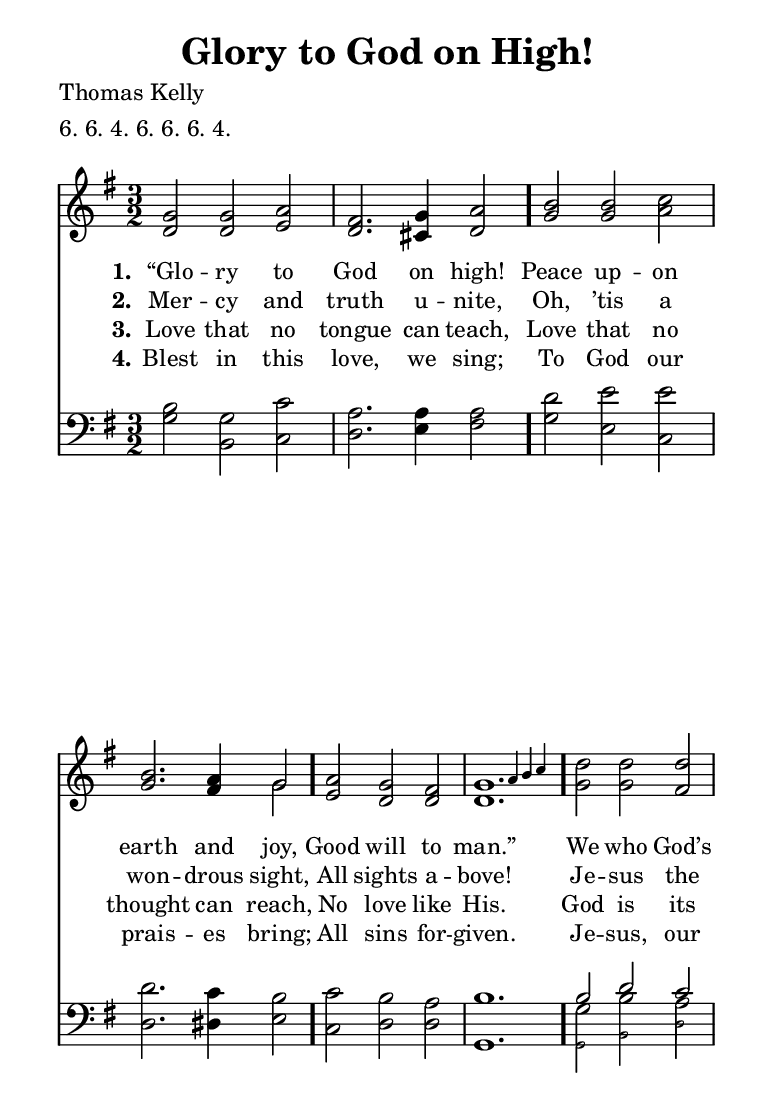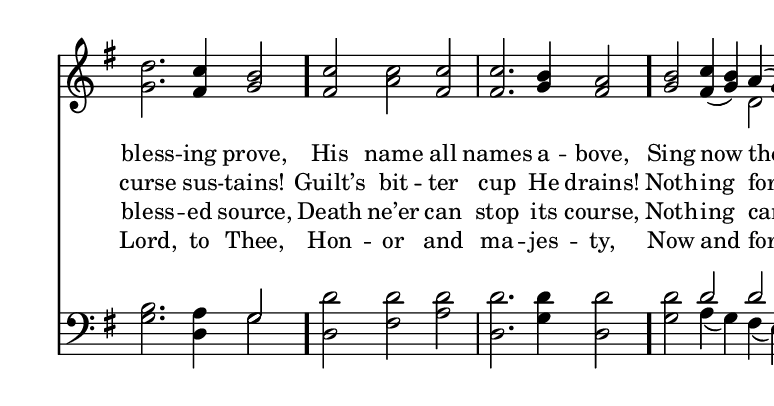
\include "common/global.ily"
\paper {
  \include "common/paper.ily"
  ragged-last-bottom = ##t
  systems-per-page = ##f
  system-count = 3
system-system-spacing.padding = 11

}

\header{
  hymnnumber = "174"
  title = "Glory to God on High!"
  tunename = "America" % see https://hymnary.org/tune/america_thesaurusmusicus
  meter = "6. 6. 4. 6. 6. 6. 4."
  poet = "Thomas Kelly" % see https://hymnary.org/text/glory_to_god_on_high_peace_upon_earth_an
  composer = ""
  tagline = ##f
}

global = {
  \include "common/overrides.ily"
  \override Staff.TimeSignature.style = #'numbered
  \time 3/2
  \override Score.MetronomeMark.transparent = ##t % hide all fermata changes too
  \tempo 2=80
  \key g \major
  \autoBeamOff
}

notesSoprano = {
\global
\relative c'' {

  g2 g a | fis2. g4 a2 |
  b2 b c | b2. a4 g2 |
  a2 g fis | \afterGrace g1. { a4 b c }
  d2 d d | d2. c4 b2 |
  c2 c c | c2. b4 a2 |
  b2 c4( b) a( g) | b2. c4 d2 |
  e4( c) b2 a | g1. |

  \bar "|."

}
}

notesAlto = {
\global
\relative e' {

  d2 d e | d2. cis4 d2 |
  g2 g a | g2. fis4 g2 |
  e2 d d | d1. |
  g2 g fis | g2. fis4 g2 |
  fis2 a fis | fis2. g4 fis2 |
  g2 fis4( g) d2 | g2. fis4 g2 |
  g4( a) g2 fis | g1. |

}
}

notesTenor = {
\global
\relative a {

  b2 g c | a2. a4 a2 |
  d2 e e | d2. c4 b2 |
  c2 b a | b1. |
  b2 d c | b2. a4 g2 |
  d'2 d d | d2. d4 d2 |
  d2 d d | d2. c4 b2 |
  c4( e) d2 d4( c) | b1.

}
}

notesBass = {
\global
\relative f {

  g2 b, c | d2. e4 fis2 |
  g2 e c | d2. dis4 e2 |
  c2 d d | g,1. |
  << \stemDown { g'2 b a } \\ \override NoteHead.font-size = #-4 { g,2 b d } >> | g2. d4 g2 |
  d2 fis a | d,2. g4 d2 |
  g2 a4( g) fis( e) | d( c) b( a) g2 |
  c2 d d | g,1. |

}
}

wordsA = \lyricmode {
\set stanza = "1."

“Glo -- ry to God on high! \bar "."
Peace up -- on earth and joy, \bar "."
Good will to man.” \bar "."
We who God’s bless -- ing prove, \bar "."
His name all names a -- bove, \bar "."
Sing now the Sav -- iour’s love, \bar "."
Too vast to scan. \bar "."

}

wordsB = \lyricmode {
\set stanza = "2."

Mer -- cy and truth u -- nite,
Oh, ’tis a won -- drous sight,
All sights a -- bove!
Je -- sus the curse sus -- tains!
Guilt’s bit -- ter cup He drains!
Noth -- ing for us re -- mains_–
Noth -- ing but love.

}

wordsC = \lyricmode {
\set stanza = "3."

Love that no tongue can teach,
Love that no thought can reach,
No love like His.
God is its bless -- ed source,
Death ne’er can stop its course,
Noth -- ing can stay its force:
Match -- less it is.

}

wordsD = \lyricmode {
\set stanza = "4."

Blest in this love, we sing;
To God our prais -- es bring;
All sins for -- given.
Je -- sus, our Lord, to Thee,
Hon -- or and ma -- jes -- ty,
Now and for -- ev -- er be,
Here and in heaven.

}

\score {
  \context ChoirStaff <<
    \context Staff = upper <<
      \set Staff.autoBeaming = ##f
      \set ChoirStaff.systemStartDelimiter = #'SystemStartBar
      \set ChoirStaff.printPartCombineTexts = ##f
      \partcombine #'(2 . 11) \notesSoprano \notesAlto
      \context NullVoice = sopranos { \voiceOne << \notesSoprano >> }
      \context Lyrics = one   \lyricsto sopranos \wordsA
      \context Lyrics = two   \lyricsto sopranos \wordsB
      \context Lyrics = three \lyricsto sopranos \wordsC
      \context Lyrics = four  \lyricsto sopranos \wordsD
    >>
    \context Staff = men <<
      \set Staff.autoBeaming = ##f
      \clef bass
      \set ChoirStaff.printPartCombineTexts = ##f
      \partcombine #'(2 . 11) \notesTenor \notesBass
    >>
  >>
  \layout {
    \include "common/layout.ily"
  }
  #(cond ((ly:get-option 'eog-midi-permitted) #{ \midi{
    \include "common/midi.ily"
  } #}))
}

\version "2.19.49"  % necessary for upgrading to future LilyPond versions.

% vi:set et ts=2 sw=2 ai nocindent syntax=lilypond:
